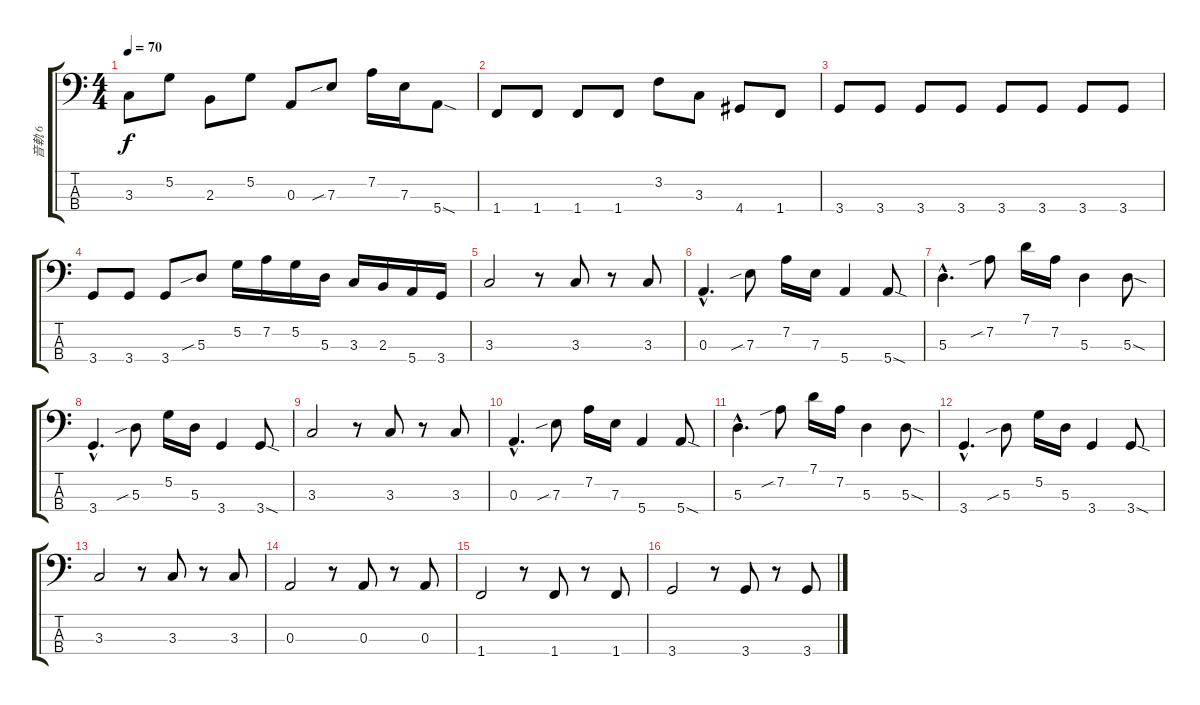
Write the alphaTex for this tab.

\track ("音軌 6" "音軌 6") {instrument electricbassfinger}
\staff {score tabs}
\tuning (G2 D2 A1 E1) {hide}
\ts (4 4)
\tempo 70
\clef f4
\ks c
3.3.8{dy f} 5.2.8 2.3.8 5.2.8 0.3.8 7.3{sib}.8 7.2.16 7.3.16 5.4{sod}.8 |
1.4.8 1.4.8 1.4.8 1.4.8 3.2.8 3.3.8 4.4.8 1.4.8 |
3.4.8 3.4.8 3.4.8 3.4.8 3.4.8 3.4.8 3.4.8 3.4.8 |
3.4.8 3.4.8 3.4.8 5.3{sib}.8 5.2.16 7.2.16 5.2.16 5.3.16 3.3.16 2.3.16 5.4.16 3.4.16 |
3.3.2 r.8 3.3.8 r.8 3.3.8 |
0.3{hac}.4{d} 7.3{sib}.8 7.2.16 7.3.16 5.4.4 5.4{sod}.8 |
5.3{hac}.4{d} 7.2{sib}.8 7.1.16 7.2.16 5.3.4 5.3{sod}.8 |
3.4{hac}.4{d} 5.3{sib}.8 5.2.16 5.3.16 3.4.4 3.4{sod}.8 |
3.3.2 r.8 3.3.8 r.8 3.3.8 |
0.3{hac}.4{d} 7.3{sib}.8 7.2.16 7.3.16 5.4.4 5.4{sod}.8 |
5.3{hac}.4{d} 7.2{sib}.8 7.1.16 7.2.16 5.3.4 5.3{sod}.8 |
3.4{hac}.4{d} 5.3{sib}.8 5.2.16 5.3.16 3.4.4 3.4{sod}.8 |
3.3.2 r.8 3.3.8 r.8 3.3.8 |
0.3.2 r.8 0.3.8 r.8 0.3.8 |
1.4.2 r.8 1.4.8 r.8 1.4.8 |
3.4.2 r.8 3.4.8 r.8 3.4.8
